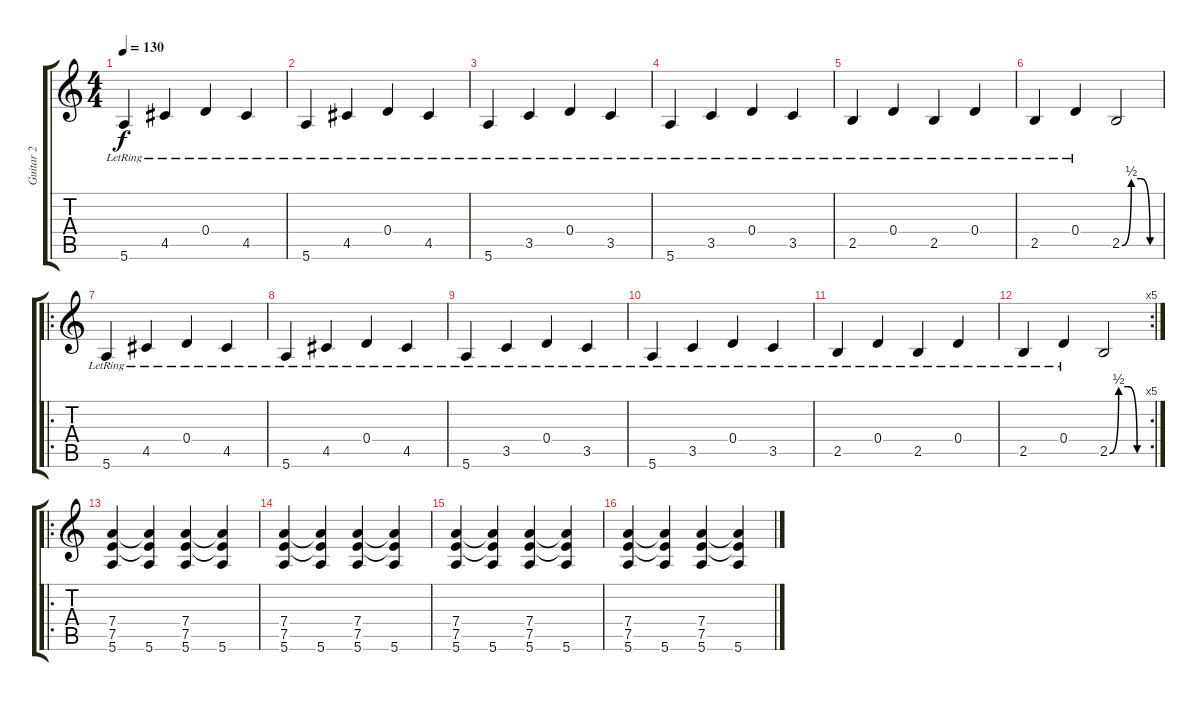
\track ("Guitar 2" "Guitar 2") {instrument overdrivenguitar}
\staff {score tabs}
\tuning (E4 B3 G3 D3 A2 E2) {hide}
\ts (4 4)
\tempo 130
\clef g2
\ks c
5.6{lr}.4{dy f instrument acousticguitarnylon} 4.5{lr}.4 0.4{lr}.4 4.5{lr}.4 |
5.6{lr}.4 4.5{lr}.4 0.4{lr}.4 4.5{lr}.4 |
5.6{lr}.4 3.5{lr}.4 0.4{lr}.4 3.5{lr}.4 |
5.6{lr}.4 3.5{lr}.4 0.4{lr}.4 3.5{lr}.4 |
2.5{lr}.4 0.4{lr}.4 2.5{lr}.4 0.4{lr}.4 |
2.5{lr}.4 0.4{lr}.4 2.5{be (custom 0 0 15 2 30 2 45 0 60 0)}.2 |
\ro
5.6{lr}.4 4.5{lr}.4 0.4{lr}.4 4.5{lr}.4 |
5.6{lr}.4 4.5{lr}.4 0.4{lr}.4 4.5{lr}.4 |
5.6{lr}.4 3.5{lr}.4 0.4{lr}.4 3.5{lr}.4 |
5.6{lr}.4 3.5{lr}.4 0.4{lr}.4 3.5{lr}.4 |
2.5{lr}.4 0.4{lr}.4 2.5{lr}.4 0.4{lr}.4 |
\rc 5
2.5{lr}.4 0.4{lr}.4 2.5{be (custom 0 0 15 2 30 2 45 0 60 0)}.2 |
\ro
(7.4 7.5 5.6).4{instrument overdrivenguitar} (7.4{t} 7.5{t} 5.6).4 (7.4 7.5 5.6).4 (7.4{t} 7.5{t} 5.6).4 |
(7.4 7.5 5.6).4 (7.4{t} 7.5{t} 5.6).4 (7.4 7.5 5.6).4 (7.4{t} 7.5{t} 5.6).4 |
(7.4 7.5 5.6).4 (7.4{t} 7.5{t} 5.6).4 (7.4 7.5 5.6).4 (7.4{t} 7.5{t} 5.6).4 |
(7.4 7.5 5.6).4 (7.4{t} 7.5{t} 5.6).4 (7.4 7.5 5.6).4 (7.4{t} 7.5{t} 5.6).4
